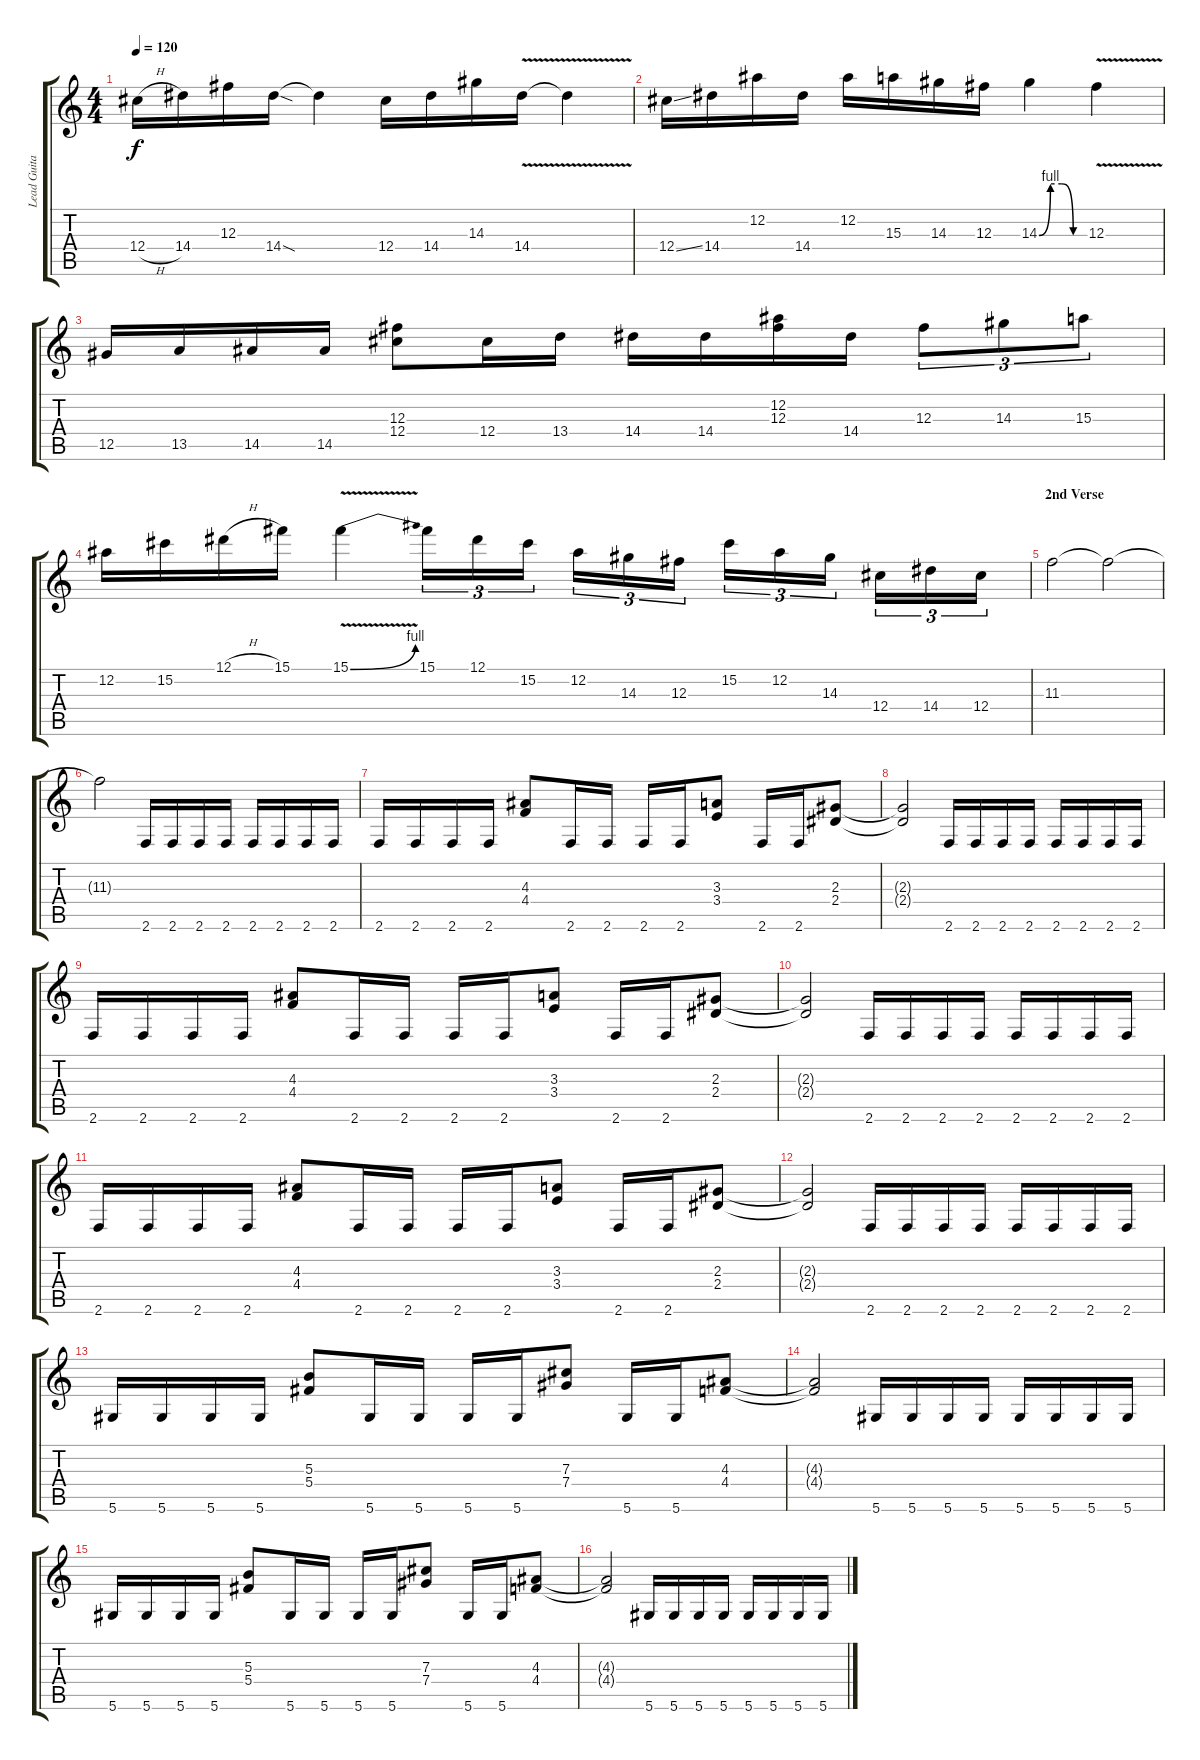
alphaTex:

\track ("Lead Guitar (Marty Friedman)" "Lead Guita") {instrument distortionguitar}
\staff {score tabs}
\tuning (Eb4 Bb3 Gb3 Db3 Ab2 Eb2) {hide}
\ts (4 4)
\tempo 120
\clef g2
\ks c
12.4{h}.16{dy f} 14.4.16 12.3.16 14.4{sod}.16 14.4{t}.4 12.4.16 14.4.16 14.3.16 14.4{v}.16 14.4{t}.4 |
12.4{ss}.16 14.4.16 12.2.16 14.4.16 12.2.16 15.3.16 14.3.16 12.3.16 14.3{be (custom 0 0 15 4 30 4 45 0 60 0)}.4 12.3{v}.4 |
12.5.16 13.5.16 14.5.16 14.5.16 (12.3 12.4).8 12.4.16 13.4.16 14.4.16 14.4.16 (12.2 12.3).16 14.4.16 12.3.8{tu (3 2)} 14.3.8{tu (3 2)} 15.3.8{tu (3 2)} |
12.2.16 15.2.16 12.1{h}.16 15.1.16 15.1{be (bend 0 0 60 4) v}.4 15.1.16{tu (3 2)} 12.1.16{tu (3 2)} 15.2.16{tu (3 2)} 12.2.16{tu (3 2)} 14.3.16{tu (3 2)} 12.3.16{tu (3 2)} 15.2.16{tu (3 2)} 12.2.16{tu (3 2)} 14.3.16{tu (3 2)} 12.4.16{tu (3 2)} 14.4.16{tu (3 2)} 12.4.16{tu (3 2)} |
\section ("" "2nd Verse")
11.3.2{volume 2} 11.3{t}.2 |
11.3{t}.2 2.6.16{volume 13} 2.6.16 2.6.16 2.6.16 2.6.16 2.6.16 2.6.16 2.6.16 |
2.6.16 2.6.16 2.6.16 2.6.16 (4.3 4.4).8 2.6.16 2.6.16 2.6.16 2.6.16 (3.3 3.4).8 2.6.16 2.6.16 (2.3 2.4).8 |
(2.3{t} 2.4{t}).2 2.6.16 2.6.16 2.6.16 2.6.16 2.6.16 2.6.16 2.6.16 2.6.16 |
2.6.16 2.6.16 2.6.16 2.6.16 (4.3 4.4).8 2.6.16 2.6.16 2.6.16 2.6.16 (3.3 3.4).8 2.6.16 2.6.16 (2.3 2.4).8 |
(2.3{t} 2.4{t}).2 2.6.16 2.6.16 2.6.16 2.6.16 2.6.16 2.6.16 2.6.16 2.6.16 |
2.6.16 2.6.16 2.6.16 2.6.16 (4.3 4.4).8 2.6.16 2.6.16 2.6.16 2.6.16 (3.3 3.4).8 2.6.16 2.6.16 (2.3 2.4).8 |
(2.3{t} 2.4{t}).2 2.6.16 2.6.16 2.6.16 2.6.16 2.6.16 2.6.16 2.6.16 2.6.16 |
5.6.16 5.6.16 5.6.16 5.6.16 (5.3 5.4).8 5.6.16 5.6.16 5.6.16 5.6.16 (7.3 7.4).8 5.6.16 5.6.16 (4.3 4.4).8 |
(4.3{t} 4.4{t}).2 5.6.16 5.6.16 5.6.16 5.6.16 5.6.16 5.6.16 5.6.16 5.6.16 |
5.6.16 5.6.16 5.6.16 5.6.16 (5.3 5.4).8 5.6.16 5.6.16 5.6.16 5.6.16 (7.3 7.4).8 5.6.16 5.6.16 (4.3 4.4).8 |
(4.3{t} 4.4{t}).2 5.6.16 5.6.16 5.6.16 5.6.16 5.6.16 5.6.16 5.6.16 5.6.16
